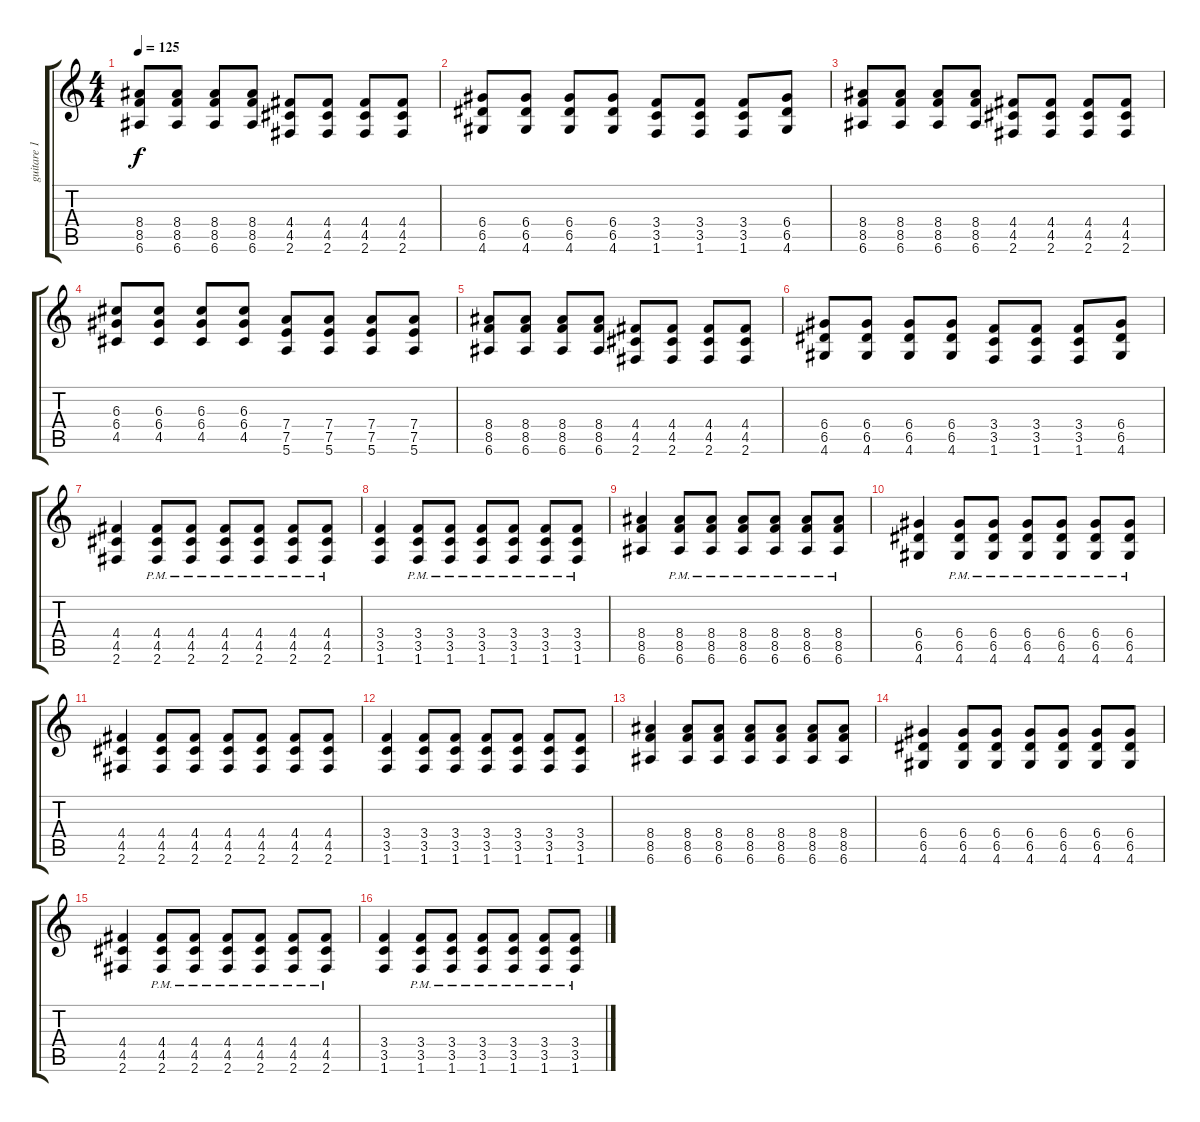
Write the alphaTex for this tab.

\track ("guitare 1" "guitare 1") {instrument distortionguitar}
\staff {score tabs}
\tuning (E4 B3 G3 D3 A2 E2) {hide}
\ts (4 4)
\tempo 125
\clef g2
\ks c
(8.4 8.5 6.6).8{dy f} (8.4 8.5 6.6).8 (8.4 8.5 6.6).8 (8.4 8.5 6.6).8 (4.4 4.5 2.6).8 (4.4 4.5 2.6).8 (4.4 4.5 2.6).8 (4.4 4.5 2.6).8 |
(6.4 6.5 4.6).8 (6.4 6.5 4.6).8 (6.4 6.5 4.6).8 (6.4 6.5 4.6).8 (3.4 3.5 1.6).8 (3.4 3.5 1.6).8 (3.4 3.5 1.6).8 (6.4 6.5 4.6).8 |
(8.4 8.5 6.6).8 (8.4 8.5 6.6).8 (8.4 8.5 6.6).8 (8.4 8.5 6.6).8 (4.4 4.5 2.6).8 (4.4 4.5 2.6).8 (4.4 4.5 2.6).8 (4.4 4.5 2.6).8 |
(6.3 6.4 4.5).8 (6.3 6.4 4.5).8 (6.3 6.4 4.5).8 (6.3 6.4 4.5).8 (7.4 7.5 5.6).8 (7.4 7.5 5.6).8 (7.4 7.5 5.6).8 (7.4 7.5 5.6).8 |
(8.4 8.5 6.6).8 (8.4 8.5 6.6).8 (8.4 8.5 6.6).8 (8.4 8.5 6.6).8 (4.4 4.5 2.6).8 (4.4 4.5 2.6).8 (4.4 4.5 2.6).8 (4.4 4.5 2.6).8 |
(6.4 6.5 4.6).8 (6.4 6.5 4.6).8 (6.4 6.5 4.6).8 (6.4 6.5 4.6).8 (3.4 3.5 1.6).8 (3.4 3.5 1.6).8 (3.4 3.5 1.6).8 (6.4 6.5 4.6).8 |
(4.4 4.5 2.6).4 (4.4{pm} 4.5{pm} 2.6{pm}).8 (4.4{pm} 4.5{pm} 2.6{pm}).8 (4.4{pm} 4.5{pm} 2.6{pm}).8 (4.4{pm} 4.5{pm} 2.6{pm}).8 (4.4{pm} 4.5{pm} 2.6{pm}).8 (4.4{pm} 4.5{pm} 2.6{pm}).8 |
(3.4 3.5 1.6).4 (3.4{pm} 3.5{pm} 1.6{pm}).8 (3.4{pm} 3.5{pm} 1.6{pm}).8 (3.4{pm} 3.5{pm} 1.6{pm}).8 (3.4{pm} 3.5{pm} 1.6{pm}).8 (3.4{pm} 3.5{pm} 1.6{pm}).8 (3.4{pm} 3.5{pm} 1.6{pm}).8 |
(8.4 8.5 6.6).4 (8.4{pm} 8.5{pm} 6.6{pm}).8 (8.4{pm} 8.5{pm} 6.6{pm}).8 (8.4{pm} 8.5{pm} 6.6{pm}).8 (8.4{pm} 8.5{pm} 6.6{pm}).8 (8.4{pm} 8.5{pm} 6.6{pm}).8 (8.4{pm} 8.5{pm} 6.6{pm}).8 |
(6.4 6.5 4.6).4 (6.4{pm} 6.5{pm} 4.6{pm}).8 (6.4{pm} 6.5{pm} 4.6{pm}).8 (6.4{pm} 6.5{pm} 4.6{pm}).8 (6.4{pm} 6.5{pm} 4.6{pm}).8 (6.4{pm} 6.5{pm} 4.6{pm}).8 (6.4{pm} 6.5{pm} 4.6{pm}).8 |
(4.4 4.5 2.6).4 (4.4 4.5 2.6).8 (4.4 4.5 2.6).8 (4.4 4.5 2.6).8 (4.4 4.5 2.6).8 (4.4 4.5 2.6).8 (4.4 4.5 2.6).8 |
(3.4 3.5 1.6).4 (3.4 3.5 1.6).8 (3.4 3.5 1.6).8 (3.4 3.5 1.6).8 (3.4 3.5 1.6).8 (3.4 3.5 1.6).8 (3.4 3.5 1.6).8 |
(8.4 8.5 6.6).4 (8.4 8.5 6.6).8 (8.4 8.5 6.6).8 (8.4 8.5 6.6).8 (8.4 8.5 6.6).8 (8.4 8.5 6.6).8 (8.4 8.5 6.6).8 |
(6.4 6.5 4.6).4 (6.4 6.5 4.6).8 (6.4 6.5 4.6).8 (6.4 6.5 4.6).8 (6.4 6.5 4.6).8 (6.4 6.5 4.6).8 (6.4 6.5 4.6).8 |
(4.4 4.5 2.6).4 (4.4{pm} 4.5{pm} 2.6{pm}).8 (4.4{pm} 4.5{pm} 2.6{pm}).8 (4.4{pm} 4.5{pm} 2.6{pm}).8 (4.4{pm} 4.5{pm} 2.6{pm}).8 (4.4{pm} 4.5{pm} 2.6{pm}).8 (4.4{pm} 4.5{pm} 2.6{pm}).8 |
(3.4 3.5 1.6).4 (3.4{pm} 3.5{pm} 1.6{pm}).8 (3.4{pm} 3.5{pm} 1.6{pm}).8 (3.4{pm} 3.5{pm} 1.6{pm}).8 (3.4{pm} 3.5{pm} 1.6{pm}).8 (3.4{pm} 3.5{pm} 1.6{pm}).8 (3.4{pm} 3.5{pm} 1.6{pm}).8
